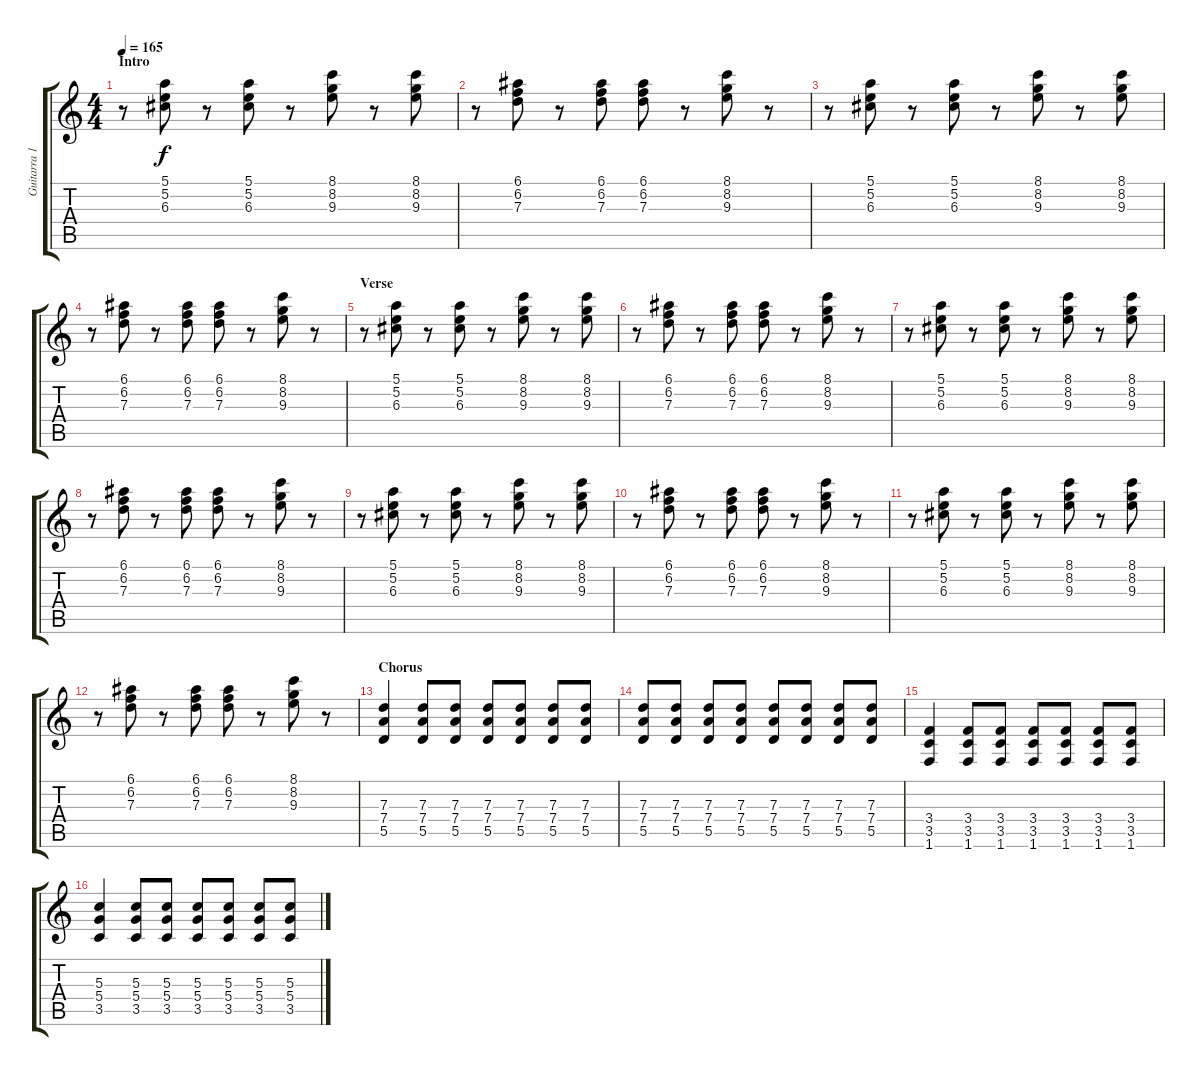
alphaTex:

\track ("Guitarra 1 - Mathias" "Guitarra 1") {instrument distortionguitar}
\staff {score tabs}
\tuning (E4 B3 G3 D3 A2 E2) {hide}
\ts (4 4)
\section ("" "Intro")
\tempo 165
\clef g2
\ks c
r.8{dy f} (5.1 5.2 6.3).8 r.8 (5.1 5.2 6.3).8 r.8 (8.1 8.2 9.3).8 r.8 (8.1 8.2 9.3).8 |
r.8 (6.1 6.2 7.3).8 r.8 (6.1 6.2 7.3).8 (6.1 6.2 7.3).8 r.8 (8.1 8.2 9.3).8 r.8 |
r.8 (5.1 5.2 6.3).8 r.8 (5.1 5.2 6.3).8 r.8 (8.1 8.2 9.3).8 r.8 (8.1 8.2 9.3).8 |
r.8 (6.1 6.2 7.3).8 r.8 (6.1 6.2 7.3).8 (6.1 6.2 7.3).8 r.8 (8.1 8.2 9.3).8 r.8 |
\section ("" "Verse")
r.8 (5.1 5.2 6.3).8 r.8 (5.1 5.2 6.3).8 r.8 (8.1 8.2 9.3).8 r.8 (8.1 8.2 9.3).8 |
r.8 (6.1 6.2 7.3).8 r.8 (6.1 6.2 7.3).8 (6.1 6.2 7.3).8 r.8 (8.1 8.2 9.3).8 r.8 |
r.8 (5.1 5.2 6.3).8 r.8 (5.1 5.2 6.3).8 r.8 (8.1 8.2 9.3).8 r.8 (8.1 8.2 9.3).8 |
r.8 (6.1 6.2 7.3).8 r.8 (6.1 6.2 7.3).8 (6.1 6.2 7.3).8 r.8 (8.1 8.2 9.3).8 r.8 |
r.8 (5.1 5.2 6.3).8 r.8 (5.1 5.2 6.3).8 r.8 (8.1 8.2 9.3).8 r.8 (8.1 8.2 9.3).8 |
r.8 (6.1 6.2 7.3).8 r.8 (6.1 6.2 7.3).8 (6.1 6.2 7.3).8 r.8 (8.1 8.2 9.3).8 r.8 |
r.8 (5.1 5.2 6.3).8 r.8 (5.1 5.2 6.3).8 r.8 (8.1 8.2 9.3).8 r.8 (8.1 8.2 9.3).8 |
r.8 (6.1 6.2 7.3).8 r.8 (6.1 6.2 7.3).8 (6.1 6.2 7.3).8 r.8 (8.1 8.2 9.3).8 r.8 |
\section ("" "Chorus")
(7.3 7.4 5.5).4 (7.3 7.4 5.5).8 (7.3 7.4 5.5).8 (7.3 7.4 5.5).8 (7.3 7.4 5.5).8 (7.3 7.4 5.5).8 (7.3 7.4 5.5).8 |
(7.3 7.4 5.5).8 (7.3 7.4 5.5).8 (7.3 7.4 5.5).8 (7.3 7.4 5.5).8 (7.3 7.4 5.5).8 (7.3 7.4 5.5).8 (7.3 7.4 5.5).8 (7.3 7.4 5.5).8 |
(3.4 3.5 1.6).4 (3.4 3.5 1.6).8 (3.4 3.5 1.6).8 (3.4 3.5 1.6).8 (3.4 3.5 1.6).8 (3.4 3.5 1.6).8 (3.4 3.5 1.6).8 |
(5.3 5.4 3.5).4 (5.3 5.4 3.5).8 (5.3 5.4 3.5).8 (5.3 5.4 3.5).8 (5.3 5.4 3.5).8 (5.3 5.4 3.5).8 (5.3 5.4 3.5).8
